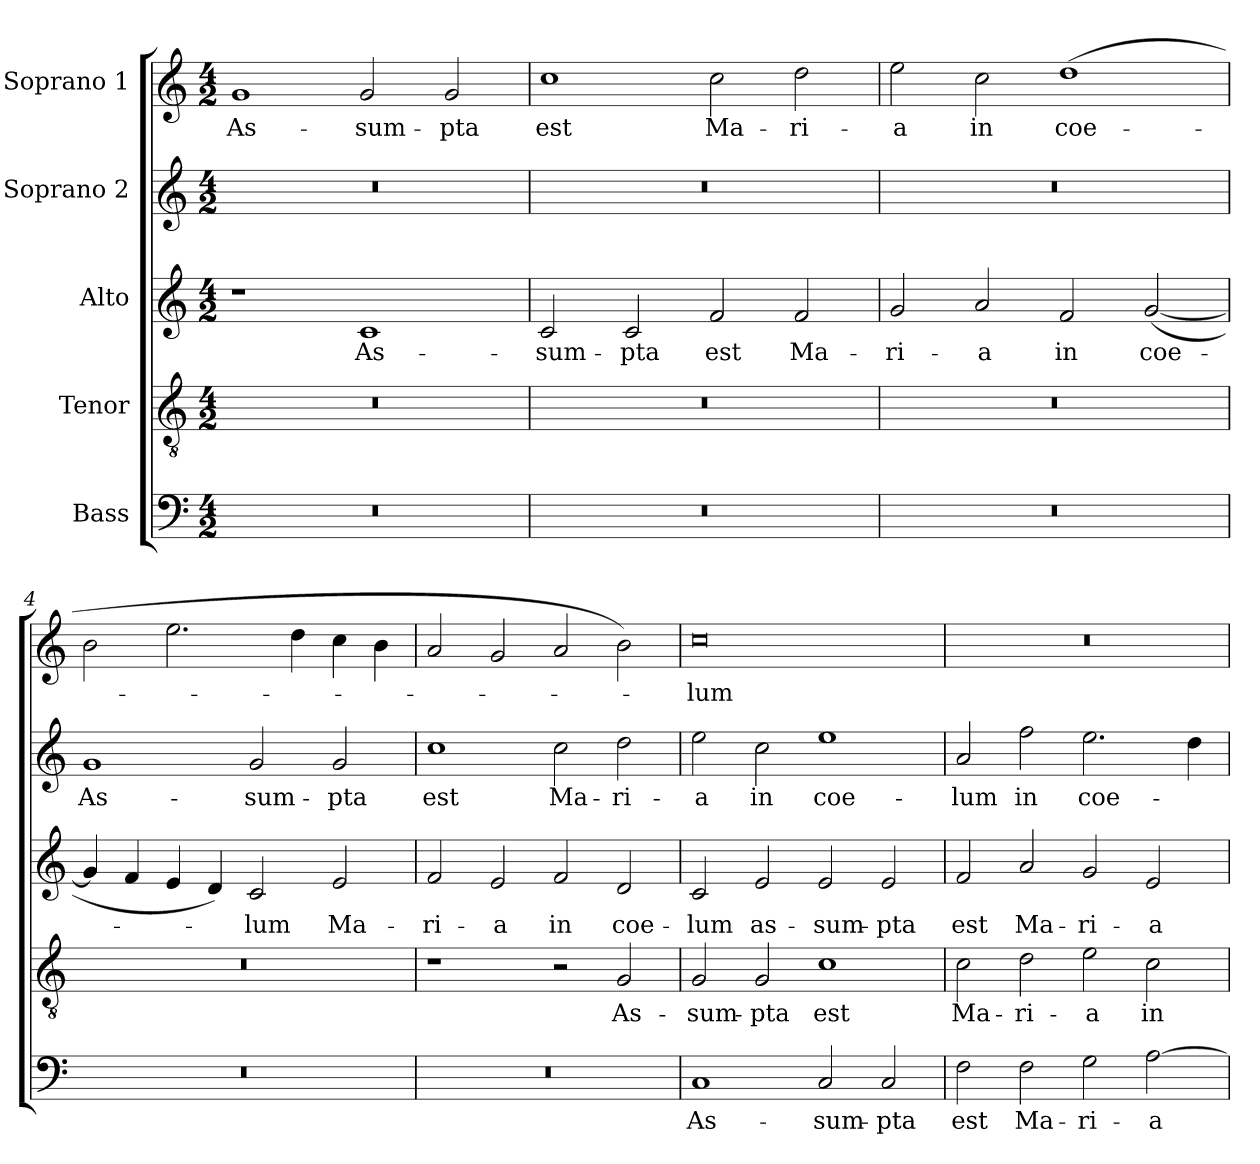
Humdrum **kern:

**kern	**text	**kern	**text	**kern	**text	**kern	**text	**kern	**text
*part5	*part5	*part4	*part4	*part3	*part3	*part2	*part2	*part1	*part1
*staff5	*staff5	*staff4	*staff4	*staff3	*staff3	*staff2	*staff2	*staff1	*staff1
*I"Bass	*	*I"Tenor	*	*I"Alto	*	*I"Soprano 2	*	*I"Soprano 1	*
*clefF4	*	*clefGv2	*	*clefG2	*	*clefG2	*	*clefG2	*
*k[]	*	*k[]	*	*k[]	*	*k[]	*	*k[]	*
*C:	*	*C:	*	*C:	*	*C:	*	*C:	*
*M4/2	*	*M4/2	*	*M4/2	*	*M4/2	*	*M4/2	*
=1	=1	=1	=1	=1	=1	=1	=1	=1	=1
0r	.	0r	.	1r	.	0r	.	1g	As-
.	.	.	.	1c	As-	.	.	2g/	-sum-
.	.	.	.	.	.	.	.	2g/	-pta
=2	=2	=2	=2	=2	=2	=2	=2	=2	=2
0r	.	0r	.	2c/	-sum-	0r	.	1cc	est
.	.	.	.	2c/	-pta	.	.	.	.
.	.	.	.	2f/	est	.	.	2cc\	Ma-
.	.	.	.	2f/	Ma-	.	.	2dd\	-ri-
=3	=3	=3	=3	=3	=3	=3	=3	=3	=3
0r	.	0r	.	2g/	-ri-	0r	.	2ee\	-a
.	.	.	.	2a/	-a	.	.	2cc\	in
.	.	.	.	2f/	in	.	.	(1dd	coe-
.	.	.	.	([2g/	coe-	.	.	.	.
=4	=4	=4	=4	=4	=4	=4	=4	=4	=4
0r	.	0r	.	4g/]	.	1g	As-	2b\	.
.	.	.	.	4f/	.	.	.	.	.
.	.	.	.	4e/	.	.	.	2.ee\	.
.	.	.	.	4d/)	.	.	.	.	.
.	.	.	.	2c/	-lum	2g/	-sum-	.	.
.	.	.	.	.	.	.	.	4dd\	.
.	.	.	.	2e/	Ma-	2g/	-pta	4cc\	.
.	.	.	.	.	.	.	.	4b\	.
=5	=5	=5	=5	=5	=5	=5	=5	=5	=5
0r	.	1r	.	2f/	-ri-	1cc	est	2a/	.
.	.	.	.	2e/	-a	.	.	2g/	.
.	.	2r	.	2f/	in	2cc\	Ma-	2a/	.
.	.	2G/	As-	2d/	coe-	2dd\	-ri-	2b\)	.
=6	=6	=6	=6	=6	=6	=6	=6	=6	=6
1C	As-	2G/	-sum-	2c/	-lum	2ee\	-a	0cc	-lum
.	.	2G/	-pta	2e/	as-	2cc\	in	.	.
2C/	-sum-	1c	est	2e/	-sum-	1ee	coe-	.	.
2C/	-pta	.	.	2e/	-pta	.	.	.	.
!!LO:LB:g=z
=7	=7	=7	=7	=7	=7	=7	=7	=7	=7
2F\	est	2c\	Ma-	2f/	est	2a/	-lum	0r	.
2F\	Ma-	2d\	-ri-	2a/	Ma-	2ff\	in	.	.
2G\	-ri-	2e\	-a	2g/	-ri-	2.ee\	coe-	.	.
[2A\	-a	2c\	in	2e/	-a	.	.	.	.
.	.	.	.	.	.	4dd\	.	.	.
=	=	=	=	=	=	=	=	=	=
*-	*-	*-	*-	*-	*-	*-	*-	*-	*-
